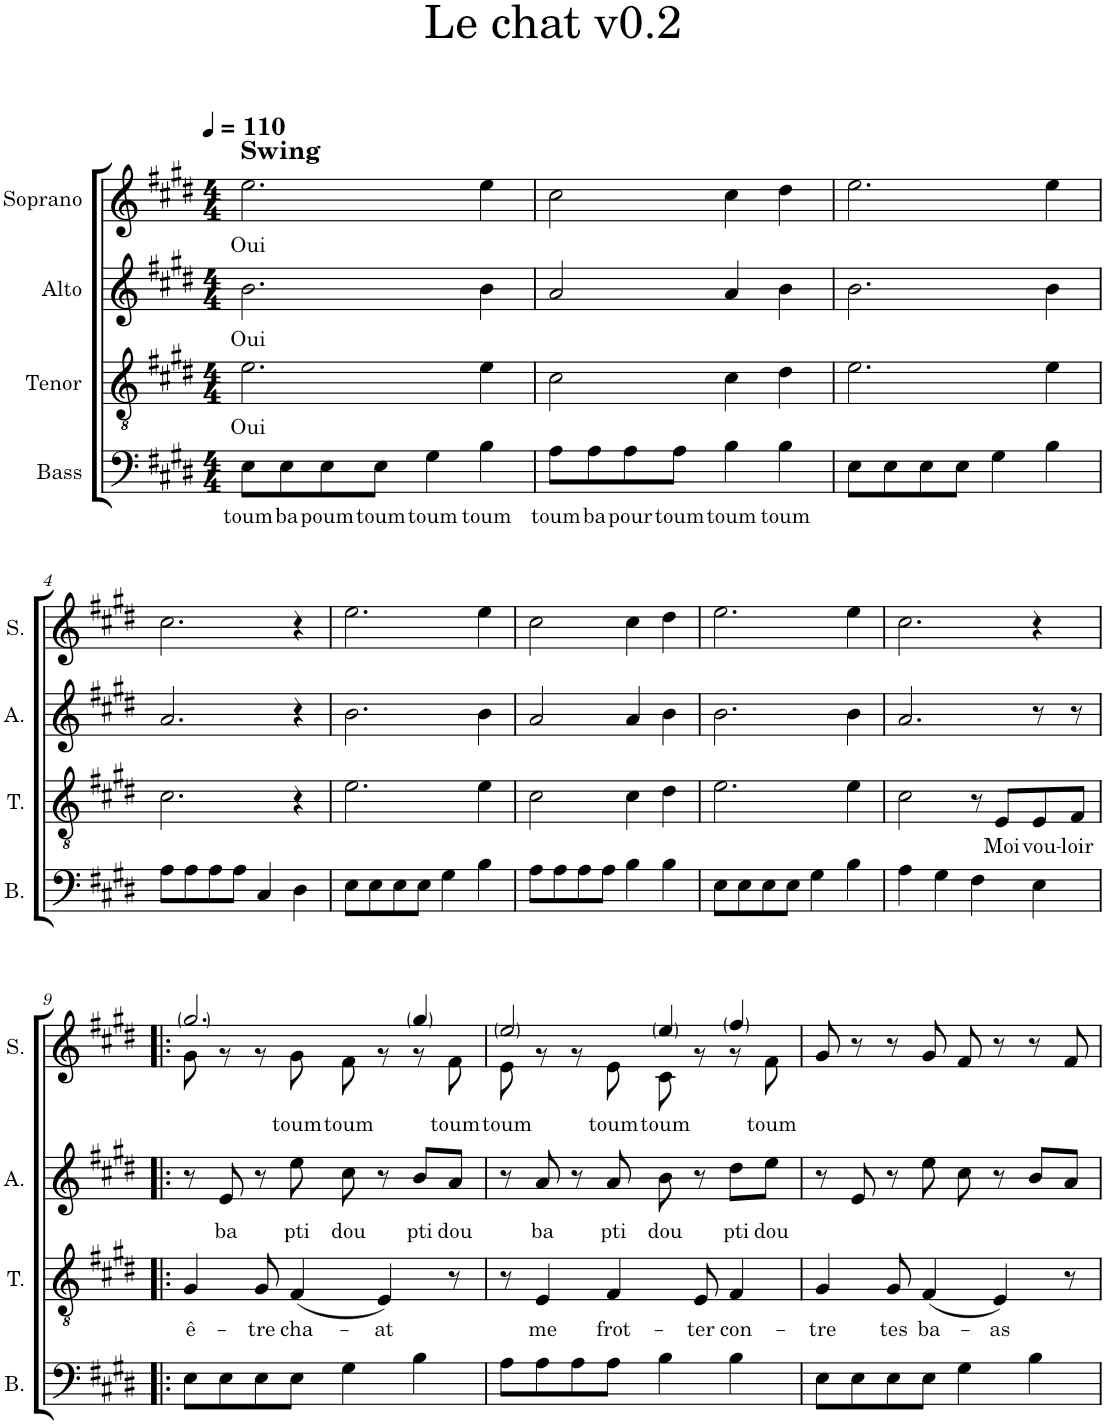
**kern	**text	**kern	**text	**kern	**text	**kern	**text
*part4	*part4	*part3	*part3	*part2	*part2	*part1	*part1
*staff4	*staff4	*staff3	*staff3	*staff2	*staff2	*staff1	*staff1
*I"Bass	*	*I"Tenor	*	*I"Alto	*	*I"Soprano	*
*I'B.	*	*I'T.	*	*I'A.	*	*I'S.	*
*clefF4	*	*clefGv2	*	*clefG2	*	*clefG2	*
*k[f#c#g#d#]	*	*k[f#c#g#d#]	*	*k[f#c#g#d#]	*	*k[f#c#g#d#]	*
*M4/4	*	*M4/4	*	*M4/4	*	*M4/4	*
*MM110	*	*MM110	*	*MM110	*	*MM110	*
=1	=1	=1	=1	=1	=1	=1	=1
!	!	!	!	!	!	!LO:TX:a:B:t=Swing	!
!	!LO:LY:b	!	!LO:LY:b	!	!LO:LY:b	!	!LO:LY:b
8E\L	toum	2.e\	Oui	2.b\	Oui	2.ee\	Oui
!	!LO:LY:b	!	!	!	!	!	!
8E\	ba	.	.	.	.	.	.
!	!LO:LY:b	!	!	!	!	!	!
8E\	poum	.	.	.	.	.	.
!	!LO:LY:b	!	!	!	!	!	!
8E\J	toum	.	.	.	.	.	.
!	!LO:LY:b	!	!	!	!	!	!
4G#\	toum	.	.	.	.	.	.
!	!LO:LY:b	!	!	!	!	!	!
4B\	toum	4e\	.	4b\	.	4ee\	.
=2	=2	=2	=2	=2	=2	=2	=2
!	!LO:LY:b	!	!	!	!	!	!
8A\L	toum	2c#\	.	2a/	.	2cc#\	.
!	!LO:LY:b	!	!	!	!	!	!
8A\	ba	.	.	.	.	.	.
!	!LO:LY:b	!	!	!	!	!	!
8A\	pour	.	.	.	.	.	.
!	!LO:LY:b	!	!	!	!	!	!
8A\J	toum	.	.	.	.	.	.
!	!LO:LY:b	!	!	!	!	!	!
4B\	toum	4c#\	.	4a/	.	4cc#\	.
!	!LO:LY:b	!	!	!	!	!	!
4B\	toum	4d#\	.	4b\	.	4dd#\	.
=3	=3	=3	=3	=3	=3	=3	=3
8E\L	.	2.e\	.	2.b\	.	2.ee\	.
8E\	.	.	.	.	.	.	.
8E\	.	.	.	.	.	.	.
8E\J	.	.	.	.	.	.	.
4G#\	.	.	.	.	.	.	.
4B\	.	4e\	.	4b\	.	4ee\	.
!!LO:LB:g=z
=4	=4	=4	=4	=4	=4	=4	=4
8A\L	.	2.c#\	.	2.a/	.	2.cc#\	.
8A\	.	.	.	.	.	.	.
8A\	.	.	.	.	.	.	.
8A\J	.	.	.	.	.	.	.
4C#/	.	.	.	.	.	.	.
4D#\	.	4r	.	4r	.	4r	.
=5	=5	=5	=5	=5	=5	=5	=5
8E\L	.	2.e\	.	2.b\	.	2.ee\	.
8E\	.	.	.	.	.	.	.
8E\	.	.	.	.	.	.	.
8E\J	.	.	.	.	.	.	.
4G#\	.	.	.	.	.	.	.
4B\	.	4e\	.	4b\	.	4ee\	.
=6	=6	=6	=6	=6	=6	=6	=6
8A\L	.	2c#\	.	2a/	.	2cc#\	.
8A\	.	.	.	.	.	.	.
8A\	.	.	.	.	.	.	.
8A\J	.	.	.	.	.	.	.
4B\	.	4c#\	.	4a/	.	4cc#\	.
4B\	.	4d#\	.	4b\	.	4dd#\	.
=7	=7	=7	=7	=7	=7	=7	=7
8E\L	.	2.e\	.	2.b\	.	2.ee\	.
8E\	.	.	.	.	.	.	.
8E\	.	.	.	.	.	.	.
8E\J	.	.	.	.	.	.	.
4G#\	.	.	.	.	.	.	.
4B\	.	4e\	.	4b\	.	4ee\	.
=8	=8	=8	=8	=8	=8	=8	=8
4A\	.	2c#\	.	2.a/	.	2.cc#\	.
4G#\	.	.	.	.	.	.	.
4F#\	.	8r	.	.	.	.	.
!	!	!	!LO:LY:b	!	!	!	!
.	.	8E/L	Moi	.	.	.	.
!	!	!	!LO:LY:b	!	!	!	!
4E\	.	8E/	vou-	8r	.	4r	.
!	!	!	!LO:LY:b	!	!	!	!
.	.	8F#/J	-loir	8r	.	.	.
!!LO:LB:g=z
=9!|:	=9!|:	=9!|:	=9!|:	=9!|:	=9!|:	=9!|:	=9!|:
!	!	!	!LO:LY:b	!	!	!	!
*	*	*	*	*	*	*^	*
8E\L	.	4G#/	ê-	8r	.	2.gg#/	8g#\	.
!	!	!	!	!	!LO:LY:b	!	!	!
8E\	.	.	.	8e/	ba	.	8r	.
!	!	!	!LO:LY:b	!	!	!	!	!
8E\	.	8G#/	-tre	8r	.	.	8r	.
!	!	!	!LO:LY:b	!	!LO:LY:b	!	!	!LO:LY:b
8E\J	.	(4F#/	cha-	8ee\	pti	.	8g#\	toum
!	!	!	!	!	!LO:LY:b	!	!	!LO:LY:b
4G#\	.	.	.	8cc#\	dou	.	8f#\	toum
!	!	!	!LO:LY:b	!	!	!	!	!
.	.	4E/)	-at	8r	.	.	8r	.
!	!	!	!	!	!LO:LY:b	!	!	!
4B\	.	.	.	8b/L	pti	4gg#/	8r	.
!	!	!	!	!	!LO:LY:b	!	!	!LO:LY:b
.	.	8r	.	8a/J	dou	.	8f#\	toum
=10	=10	=10	=10	=10	=10	=10	=10	=10
!	!	!	!	!	!	!	!	!LO:LY:b
8A\L	.	8r	.	8r	.	2ee/	8e\	toum
!	!	!	!LO:LY:b	!	!LO:LY:b	!	!	!
8A\	.	4E/	me	8a/	ba	.	8r	.
8A\	.	.	.	8r	.	.	8r	.
!	!	!	!LO:LY:b	!	!LO:LY:b	!	!	!LO:LY:b
8A\J	.	4F#/	frot-	8a/	pti	.	8e\	toum
!	!	!	!	!	!LO:LY:b	!	!	!LO:LY:b
4B\	.	.	.	8b\	dou	4ee/	8c#\	toum
!	!	!	!LO:LY:b	!	!	!	!	!
.	.	8E/	-ter	8r	.	.	8r	.
!	!	!	!LO:LY:b	!	!LO:LY:b	!	!	!
4B\	.	4F#/	con-	8dd#\L	pti	4ff#/	8r	.
!	!	!	!	!	!LO:LY:b	!	!	!LO:LY:b
.	.	.	.	8ee\J	dou	.	8f#\	toum
=11	=11	=11	=11	=11	=11	=11	=11	=11
!	!	!	!LO:LY:b	!	!	!	!	!
*	*	*	*	*	*	*v	*v	*
8E\L	.	4G#/	-tre	8r	.	8g#/	.
8E\	.	.	.	8e/	.	8r	.
!	!	!	!LO:LY:b	!	!	!	!
8E\	.	8G#/	tes	8r	.	8r	.
!	!	!	!LO:LY:b	!	!	!	!
8E\J	.	(4F#/	ba-	8ee\	.	8g#/	.
4G#\	.	.	.	8cc#\	.	8f#/	.
!	!	!	!LO:LY:b	!	!	!	!
.	.	4E/)	-as	8r	.	8r	.
4B\	.	.	.	8b/L	.	8r	.
.	.	8r	.	8a/J	.	8f#/	.
=	=	=	=	=	=	=	=
*-	*-	*-	*-	*-	*-	*-	*-
